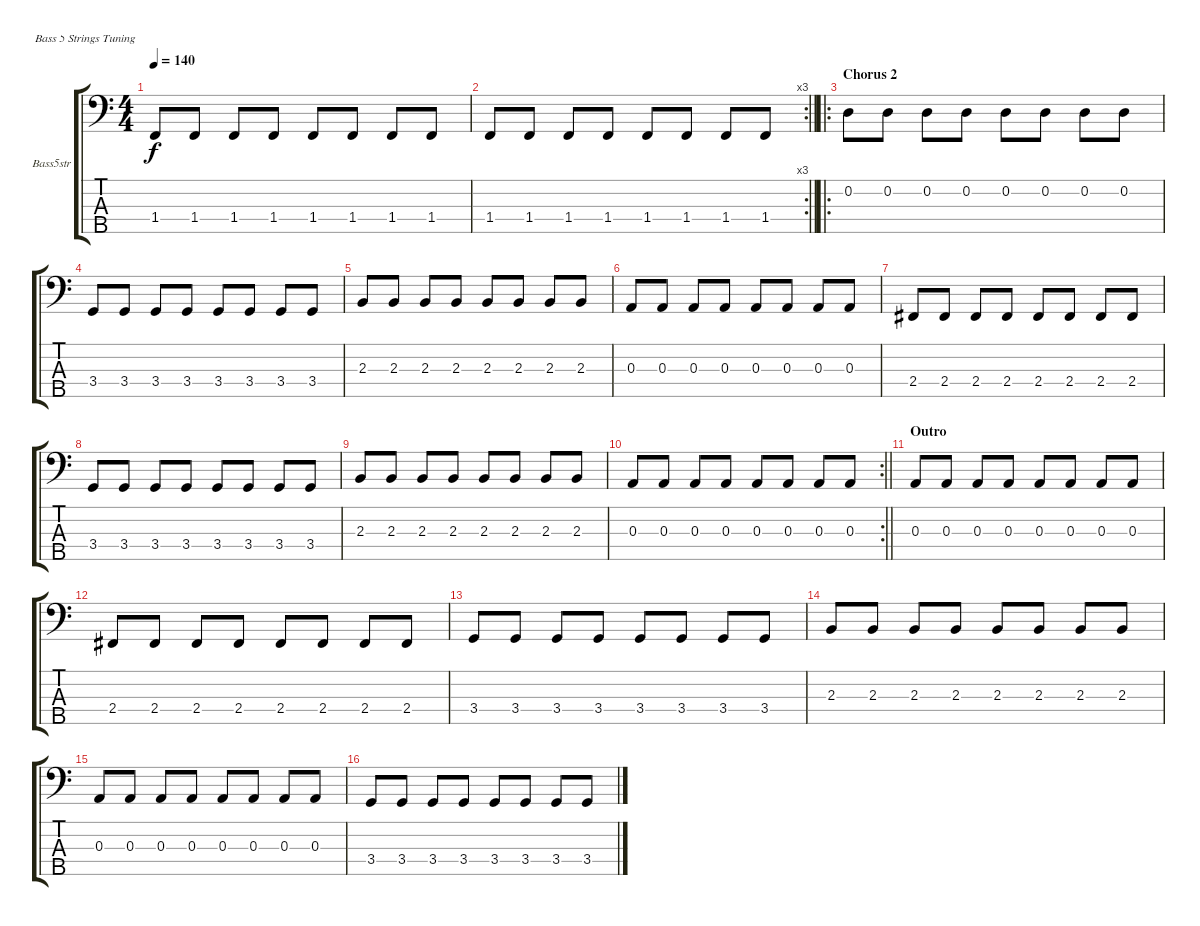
\bracketExtendMode groupsimilarinstruments
\firstSystemTrackNameOrientation horizontal
\otherSystemsTrackNameOrientation horizontal
\track ("Electric Bass" "Bass5str") {instrument electricbassfinger}
\staff {score tabs}
\tuning (G2 D2 A1 E1 B0)
\ts (4 4)
\tempo 140
\clef f4
\ks c
1.4.8{dy f} 1.4.8 1.4.8 1.4.8 1.4.8 1.4.8 1.4.8 1.4.8 |
\rc 3
\barLineRight lightlight
1.4.8 1.4.8 1.4.8 1.4.8 1.4.8 1.4.8 1.4.8 1.4.8 |
\ro
\section ("" "Chorus 2")
0.2.8 0.2.8 0.2.8 0.2.8 0.2.8 0.2.8 0.2.8 0.2.8 |
3.4.8 3.4.8 3.4.8 3.4.8 3.4.8 3.4.8 3.4.8 3.4.8 |
2.3.8 2.3.8 2.3.8 2.3.8 2.3.8 2.3.8 2.3.8 2.3.8 |
0.3.8 0.3.8 0.3.8 0.3.8 0.3.8 0.3.8 0.3.8 0.3.8 |
2.4.8 2.4.8 2.4.8 2.4.8 2.4.8 2.4.8 2.4.8 2.4.8 |
3.4.8 3.4.8 3.4.8 3.4.8 3.4.8 3.4.8 3.4.8 3.4.8 |
2.3.8 2.3.8 2.3.8 2.3.8 2.3.8 2.3.8 2.3.8 2.3.8 |
\rc 2
\barLineRight lightlight
0.3.8 0.3.8 0.3.8 0.3.8 0.3.8 0.3.8 0.3.8 0.3.8 |
\section ("" "Outro")
0.3.8 0.3.8 0.3.8 0.3.8 0.3.8 0.3.8 0.3.8 0.3.8 |
2.4.8 2.4.8 2.4.8 2.4.8 2.4.8 2.4.8 2.4.8 2.4.8 |
3.4.8 3.4.8 3.4.8 3.4.8 3.4.8 3.4.8 3.4.8 3.4.8 |
2.3.8 2.3.8 2.3.8 2.3.8 2.3.8 2.3.8 2.3.8 2.3.8 |
0.3.8 0.3.8 0.3.8 0.3.8 0.3.8 0.3.8 0.3.8 0.3.8 |
3.4.8 3.4.8 3.4.8 3.4.8 3.4.8 3.4.8 3.4.8 3.4.8
